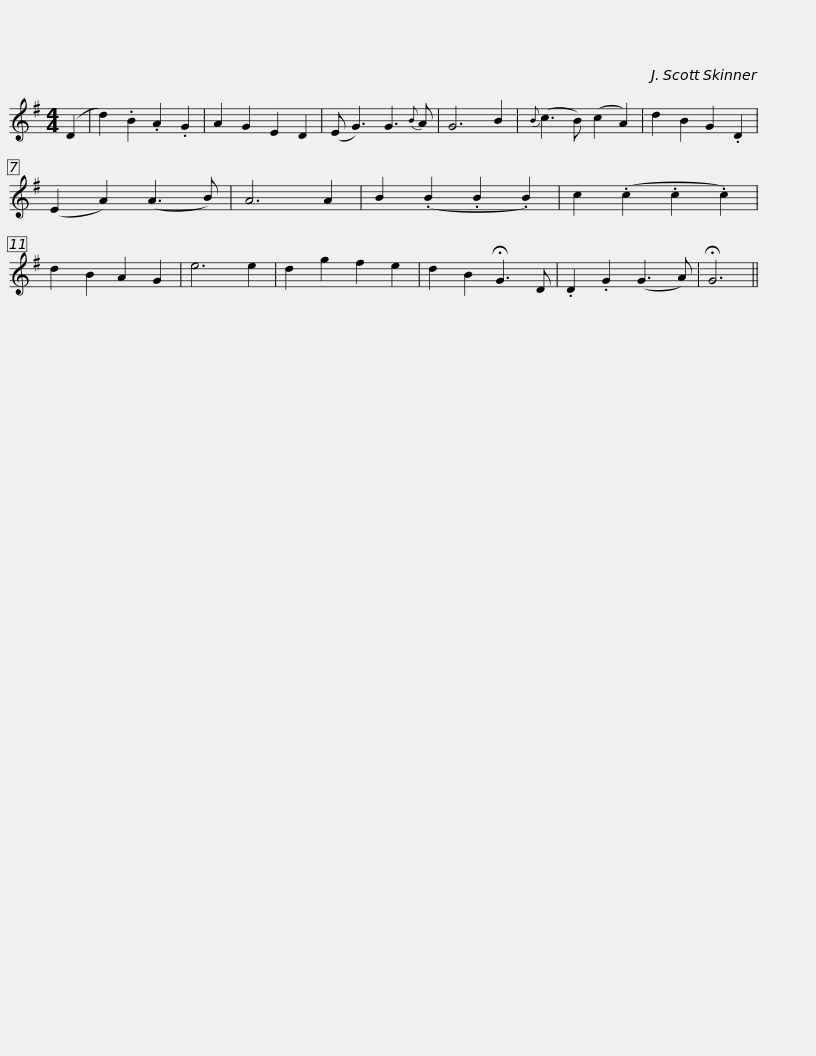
X:1
L:1/8
M:4/4
I:linebreak $
K:G
V:1 treble
V:1
 (D2 | d2) .B2 .A2 .G2 | A2 G2 E2 D2 | (E G3) G3{B} A | G6 B2 | %5
{B} (c3 B) (c2 A2) | d2 B2 G2 .D2 | (E2 A2) (A3 B) | A6 A2 | B2 (.B2 .B2 .B2) |$ %10
 c2 (.c2 .c2 .c2) | d2 B2 A2 G2 | e6 e2 | d2 g2 f2 e2 | d2 B2 !fermata!G3 D | %15
 .D2 .G2 (G3 A) | !fermata!G6 || %17
